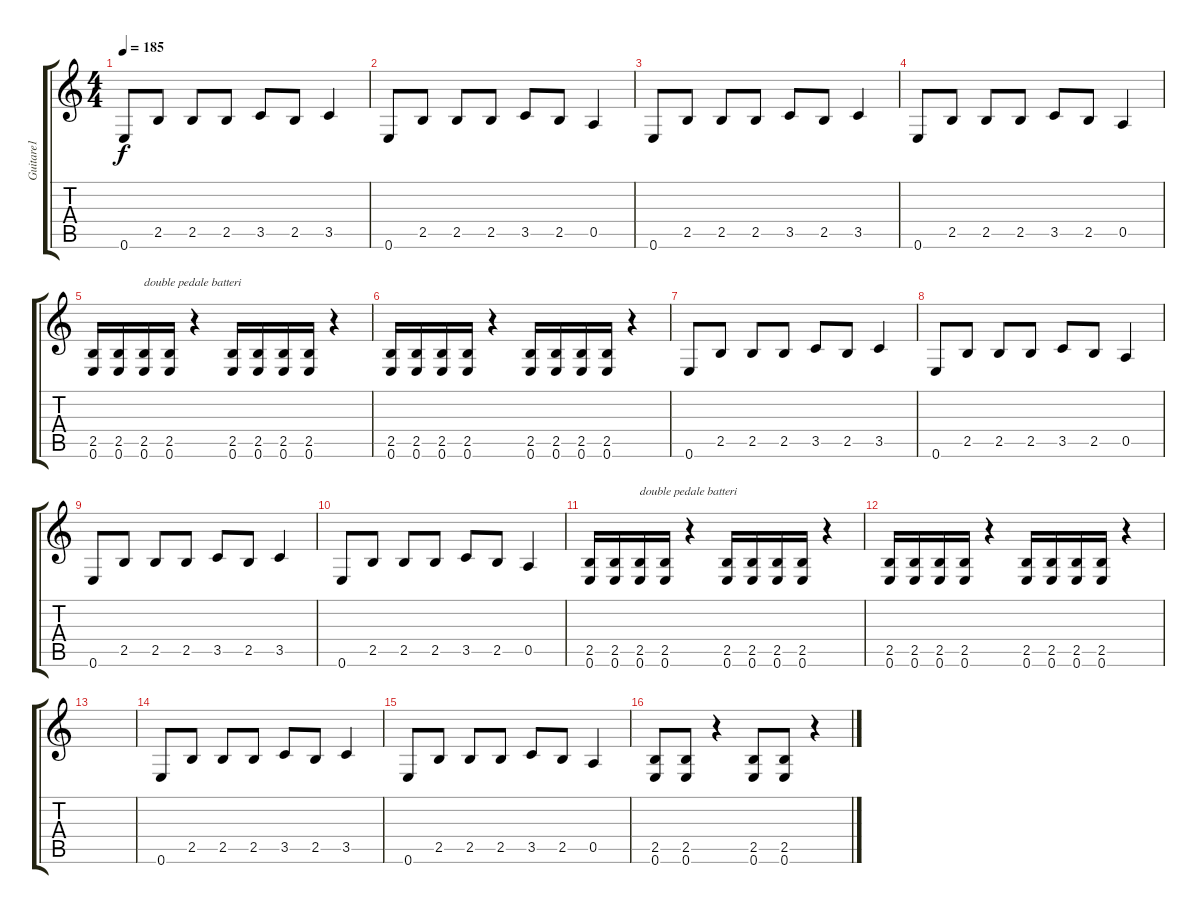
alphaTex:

\track ("Guitare1" "Guitare1") {instrument overdrivenguitar}
\staff {score tabs}
\tuning (E4 B3 G3 D3 A2 E2) {hide}
\ts (4 4)
\tempo 185
\clef g2
\ks c
0.6.8{dy f} 2.5.8 2.5.8 2.5.8 3.5.8 2.5.8 3.5.4 |
0.6.8 2.5.8 2.5.8 2.5.8 3.5.8 2.5.8 0.5.4 |
0.6.8 2.5.8 2.5.8 2.5.8 3.5.8 2.5.8 3.5.4 |
0.6.8 2.5.8 2.5.8 2.5.8 3.5.8 2.5.8 0.5.4 |
(2.5 0.6).16 (2.5 0.6).16 (2.5 0.6).16{txt "double pedale batteri"} (2.5 0.6).16 r.4 (2.5 0.6).16 (2.5 0.6).16 (2.5 0.6).16 (2.5 0.6).16 r.4 |
(2.5 0.6).16 (2.5 0.6).16 (2.5 0.6).16 (2.5 0.6).16 r.4 (2.5 0.6).16 (2.5 0.6).16 (2.5 0.6).16 (2.5 0.6).16 r.4 |
0.6.8 2.5.8 2.5.8 2.5.8 3.5.8 2.5.8 3.5.4 |
0.6.8 2.5.8 2.5.8 2.5.8 3.5.8 2.5.8 0.5.4 |
0.6.8 2.5.8 2.5.8 2.5.8 3.5.8 2.5.8 3.5.4 |
0.6.8 2.5.8 2.5.8 2.5.8 3.5.8 2.5.8 0.5.4 |
(2.5 0.6).16 (2.5 0.6).16 (2.5 0.6).16{txt "double pedale batteri"} (2.5 0.6).16 r.4 (2.5 0.6).16 (2.5 0.6).16 (2.5 0.6).16 (2.5 0.6).16 r.4 |
(2.5 0.6).16 (2.5 0.6).16 (2.5 0.6).16 (2.5 0.6).16 r.4 (2.5 0.6).16 (2.5 0.6).16 (2.5 0.6).16 (2.5 0.6).16 r.4 |
|
0.6.8 2.5.8 2.5.8 2.5.8 3.5.8 2.5.8 3.5.4 |
0.6.8 2.5.8 2.5.8 2.5.8 3.5.8 2.5.8 0.5.4 |
(2.5 0.6).8 (2.5 0.6).8 r.4 (2.5 0.6).8 (2.5 0.6).8 r.4
